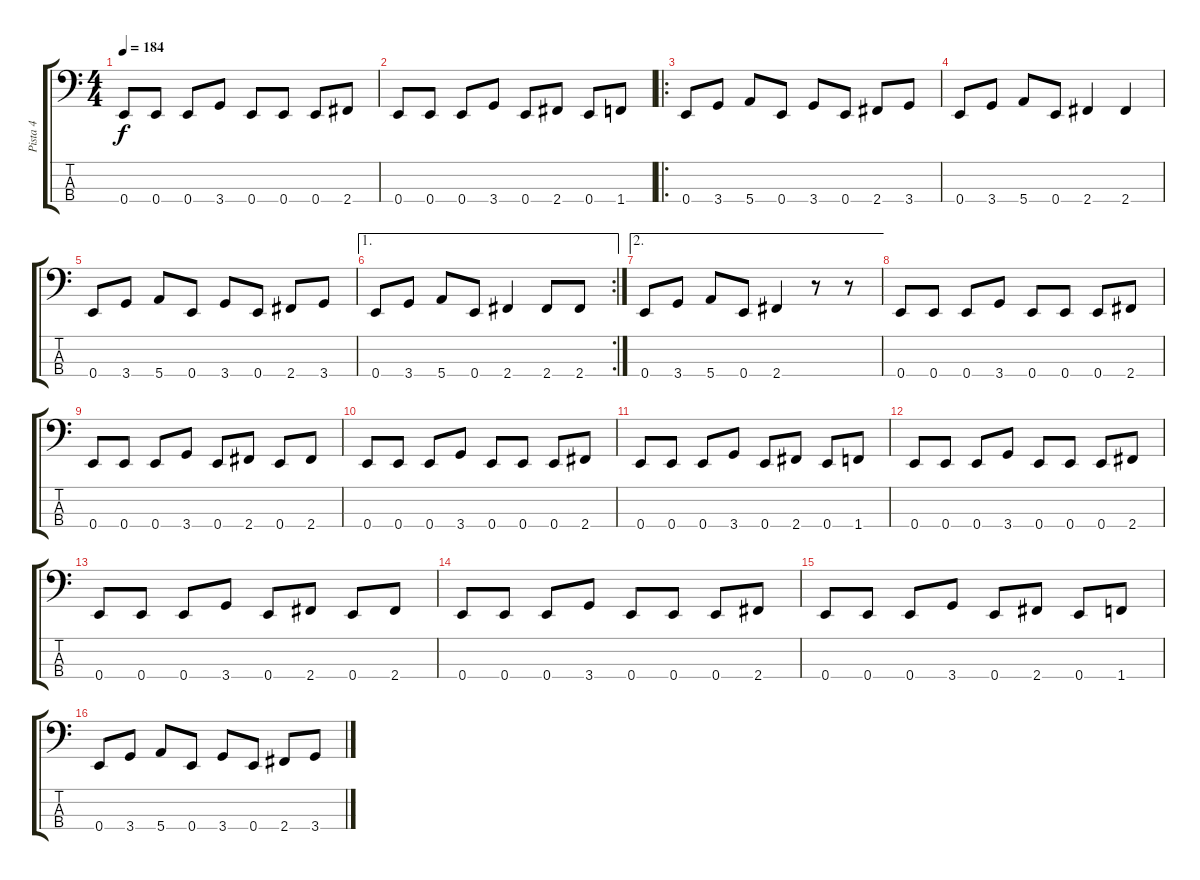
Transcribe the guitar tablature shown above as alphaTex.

\track ("Pista 4" "Pista 4") {instrument electricbassfinger}
\staff {score tabs}
\tuning (G2 D2 A1 E1) {hide}
\ts (4 4)
\tempo 184
\clef f4
\ks c
0.4.8{dy f} 0.4.8 0.4.8 3.4.8 0.4.8 0.4.8 0.4.8 2.4.8 |
0.4.8 0.4.8 0.4.8 3.4.8 0.4.8 2.4.8 0.4.8 1.4.8 |
\ro
0.4.8 3.4.8 5.4.8 0.4.8 3.4.8 0.4.8 2.4.8 3.4.8 |
0.4.8 3.4.8 5.4.8 0.4.8 2.4.4 2.4.4 |
0.4.8 3.4.8 5.4.8 0.4.8 3.4.8 0.4.8 2.4.8 3.4.8 |
\ae 1
\rc 2
0.4.8 3.4.8 5.4.8 0.4.8 2.4.4 2.4.8 2.4.8 |
\ae 2
0.4.8 3.4.8 5.4.8 0.4.8 2.4.4 r.8 r.8 |
0.4.8 0.4.8 0.4.8 3.4.8 0.4.8 0.4.8 0.4.8 2.4.8 |
0.4.8 0.4.8 0.4.8 3.4.8 0.4.8 2.4.8 0.4.8 2.4.8 |
0.4.8 0.4.8 0.4.8 3.4.8 0.4.8 0.4.8 0.4.8 2.4.8 |
0.4.8 0.4.8 0.4.8 3.4.8 0.4.8 2.4.8 0.4.8 1.4.8 |
0.4.8 0.4.8 0.4.8 3.4.8 0.4.8 0.4.8 0.4.8 2.4.8 |
0.4.8 0.4.8 0.4.8 3.4.8 0.4.8 2.4.8 0.4.8 2.4.8 |
0.4.8 0.4.8 0.4.8 3.4.8 0.4.8 0.4.8 0.4.8 2.4.8 |
0.4.8 0.4.8 0.4.8 3.4.8 0.4.8 2.4.8 0.4.8 1.4.8 |
0.4.8 3.4.8 5.4.8 0.4.8 3.4.8 0.4.8 2.4.8 3.4.8
